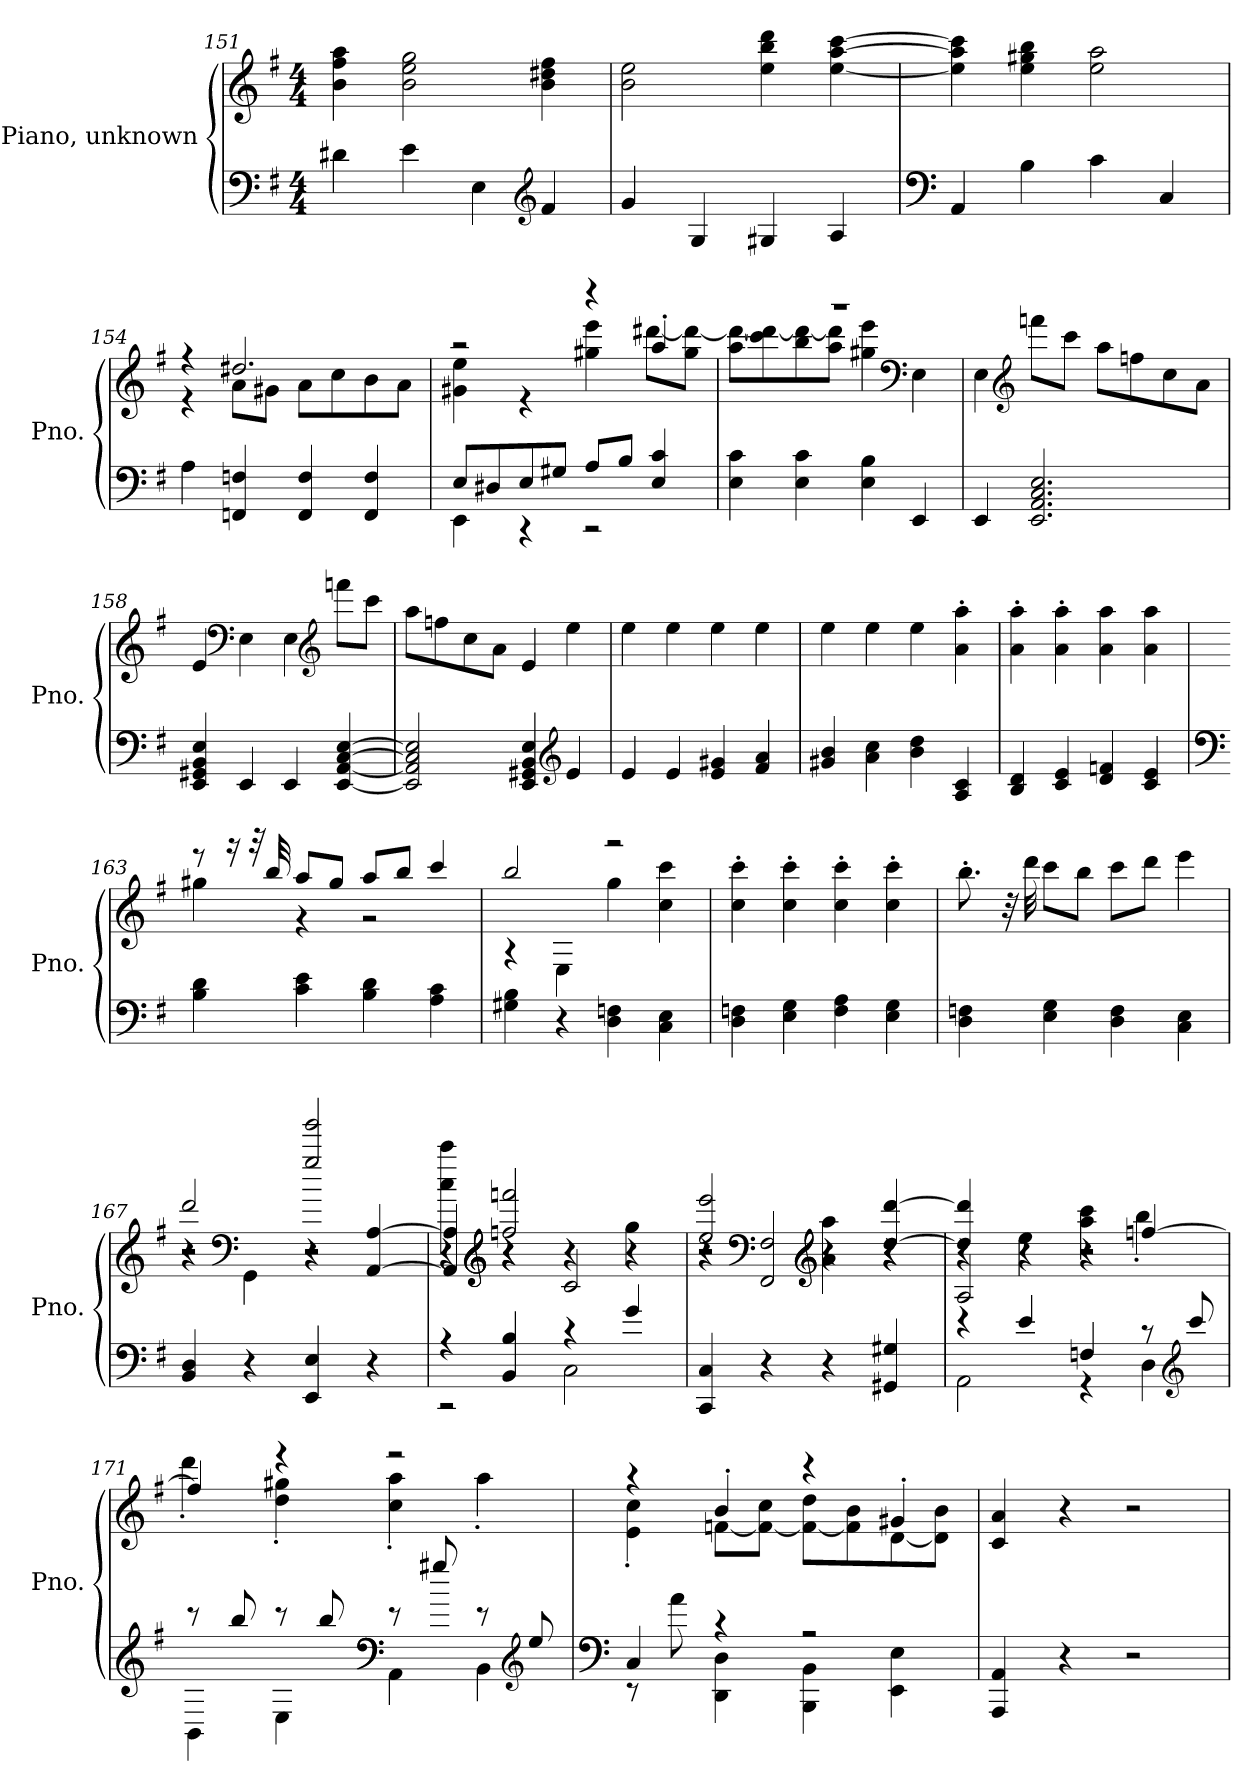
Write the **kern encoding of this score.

**kern	**kern
*part1	*part1
*staff2	*staff1
*I"Piano, unknown	*
*I'Pno.	*
!!LO:LB:g=z
*clefF4	*clefG2
*k[f#]	*k[f#]
*M4/4	*M4/4
=151	=151
4d#X\	4b\ 4ff#\ 4aa\
4e\	2b\ 2ee\ 2gg\
4E\	.
*clefG2	*
4f#/	4b\ 4dd#X\ 4ff#\
=152	=152
4g/	2b\ 2ee\
4G/	.
4G#X/	4ee\ 4bb\ 4ddd\
4A/	[4ee\ [4aa\ [4ccc\
=153	=153
*clefF4	*
4AA/	4ee\] 4aa\] 4ccc\]
4B\	4ee\ 4gg#X\ 4bb\
4c\	2ee\ 2aa\
4C/	.
=154	=154
*	*^
4A\	4r	4r
4FFn/ 4Fn/	2.dd#X/	8a\L
.	.	8g#X\J
4FF/ 4F/	.	8a\L
.	.	8cc\
4FF/ 4F/	.	8b\
.	.	8a\J
=155	=155	=155
*^	*	*
8E/L	4EE\	2r	4g#X\ 4ee\
8D#X/	.	.	.
8E/	4r	.	4r
8G#X/J	.	.	.
8A/L	2r	4r	4gg#X\ 4eee\
8B/J	.	.	.
4E/ 4c/	.	4aa'/	[8ddd#X\L
.	.	.	8gg#\ 8ddd#\_J
*v	*v	*	*
!!LO:LB:g=z	!!
=156	=156	=156
4E\ 4c\	1r	8aa\ 8ddd#\_L
.	.	8ccc\ 8ddd#\_
4E\ 4c\	.	8bb\ 8ddd#\_
.	.	8aa\ 8ddd#\]J
4E\ 4B\	.	4gg#X\ 4eee\
*	*clefF4	*
4EE/	.	4E\
*	*v	*v
=157	=157
4EE/	4E\
*	*clefG2
2.EE/ 2.AA/ 2.C/ 2.E/	8fffn\L
.	8ccc\J
.	8aa\L
.	8ffn\
.	8cc\
.	8a\J
=158	=158
4EE/ 4GG#X/ 4BB/ 4E/	4e/
*	*clefF4
4EE/	4E\
4EE/	4E\
*	*clefG2
[4EE/ [4AA/ [4C/ [4E/	8fffn\L
.	8ccc\J
=159	=159
2EE/] 2AA/] 2C/] 2E/]	8aa\L
.	8ffn\
.	8cc\
.	8a\J
4EE/ 4GG#X/ 4BB/ 4E/	4e/
*clefG2	*
4e/	4ee\
!!LO:LB:g=z
=160	=160
4e/	4ee\
4e/	4ee\
4e/ 4g#X/	4ee\
4f#/ 4a/	4ee\
=161	=161
4g#X/ 4b/	4ee\
4a\ 4cc\	4ee\
4b\ 4dd\	4ee\
4A/ 4c/	4a\' 4aa\'
=162	=162
4B/ 4d/	4a\' 4aa\'
4c/ 4e/	4a\' 4aa\'
4d/ 4fn/	4a\ 4aa\
4c/ 4e/	4a\ 4aa\
=163	=163
*clefF4	*
*	*^
4B\ 4d\	8r	4gg#X\
.	16r	.
.	32r	.
.	32bb/	.
4c\ 4e\	8aa/L	4r
.	8gg#/J	.
4B\ 4d\	8aa/L	2r
.	8bb/J	.
4A\ 4c\	4ccc/	.
=164	=164	=164
4G#X\ 4B\	2bb/	4r
4r	.	4E\
4D\ 4Fn\	2r	4gg\
4C\ 4E\	.	4cc\ 4ccc\
*	*v	*v
=165	=165
4D\ 4Fn\	4cc\' 4ccc\'
4E\ 4G\	4cc\' 4ccc\'
4F\ 4A\	4cc\' 4ccc\'
4E\ 4G\	4cc\' 4ccc\'
!!LO:LB:g=z
=166	=166
4D\ 4Fn\	8.bb'\
.	32r
.	32ddd\
4E\ 4G\	8ccc\L
.	8bb\J
4D\ 4F\	8ccc\L
.	8ddd\J
4C\ 4E\	4eee\
=167	=167
*	*^
*	*	*^
4BB/ 4D/	2ddd/	4r	2r
*	*clefF4	*	*
4r	.	4GG\	.
4EE/ 4E/	2gg/ 2ggg/	2r	4r
4r	.	.	[4AA/ [4A/
=168	=168	=168	=168
*^	*	*	*
4r	2r	4r	4cc\ 4ccc\	4AA/] 4A/]
*	*	*clefG2	*	*
4BB/ 4B/	.	2ffn/ 2fffn/	4r	4r
4r	2C\	.	4r	2c/
4g/	.	4r	4gg\	.
*v	*v	*	*	*
=169	=169	=169	=169
4CC/ 4C/	2ee/ 2eee/	2r	4r
*	*clefF4	*	*
4r	.	.	2FF#/ 2F#/
*	*clefG2	*	*
4r	4r	4a\ 4aa\	.
4GG#X/ 4G#X/	[4dd/ [4ddd/	4r	4r
!!LO:LB:g=z	!!	!!
=170	=170	=170	=170
*^	*	*	*
4r	2AA\	4dd/] 4ddd/]	4r	2A/
4e/	.	4r	4ee\	.
4Fn/	4r	4r	4aa\ 4ccc\	2r
8r	4D\	[4ffn/	4bb'\	.
*clefG2	*	*	*	*
8ccc/	.	.	.	.
*	*	*	*v	*v
=171	=171	=171	=171
8r	4BB\	4ff/]	4ddd'\
8bb/	.	.	.
8r	4E\	4r	4dd\' 4gg#X\'
8bb/	.	.	.
*clefF4	*	*	*
8r	4AA\	2r	4cc\' 4aa\'
8gg#X/	.	.	.
8r	4BB\	.	4aa'\
*clefG2	*	*	*
8ee/	.	.	.
=172	=172	=172	=172
*clefF4	*	*	*
4C/	8r	4r	4e\' 4cc\'
.	8a\	.	.
4r	4DD\ 4D\	4b'/	[8fn\L
.	.	.	8f\_ 8cc\J
2r	4BBB\ 4BB\	4r	8f\_ 8dd\L
.	.	.	8f\] 8b\
.	4EE\ 4E\	4g#X'/	[8d\
.	.	.	8d\] 8b\J
*v	*v	*	*
*	*v	*v
=173	=173
4AAA/ 4AA/	4c/ 4a/
4r	4r
2r	2r
=	=
*-	*-
